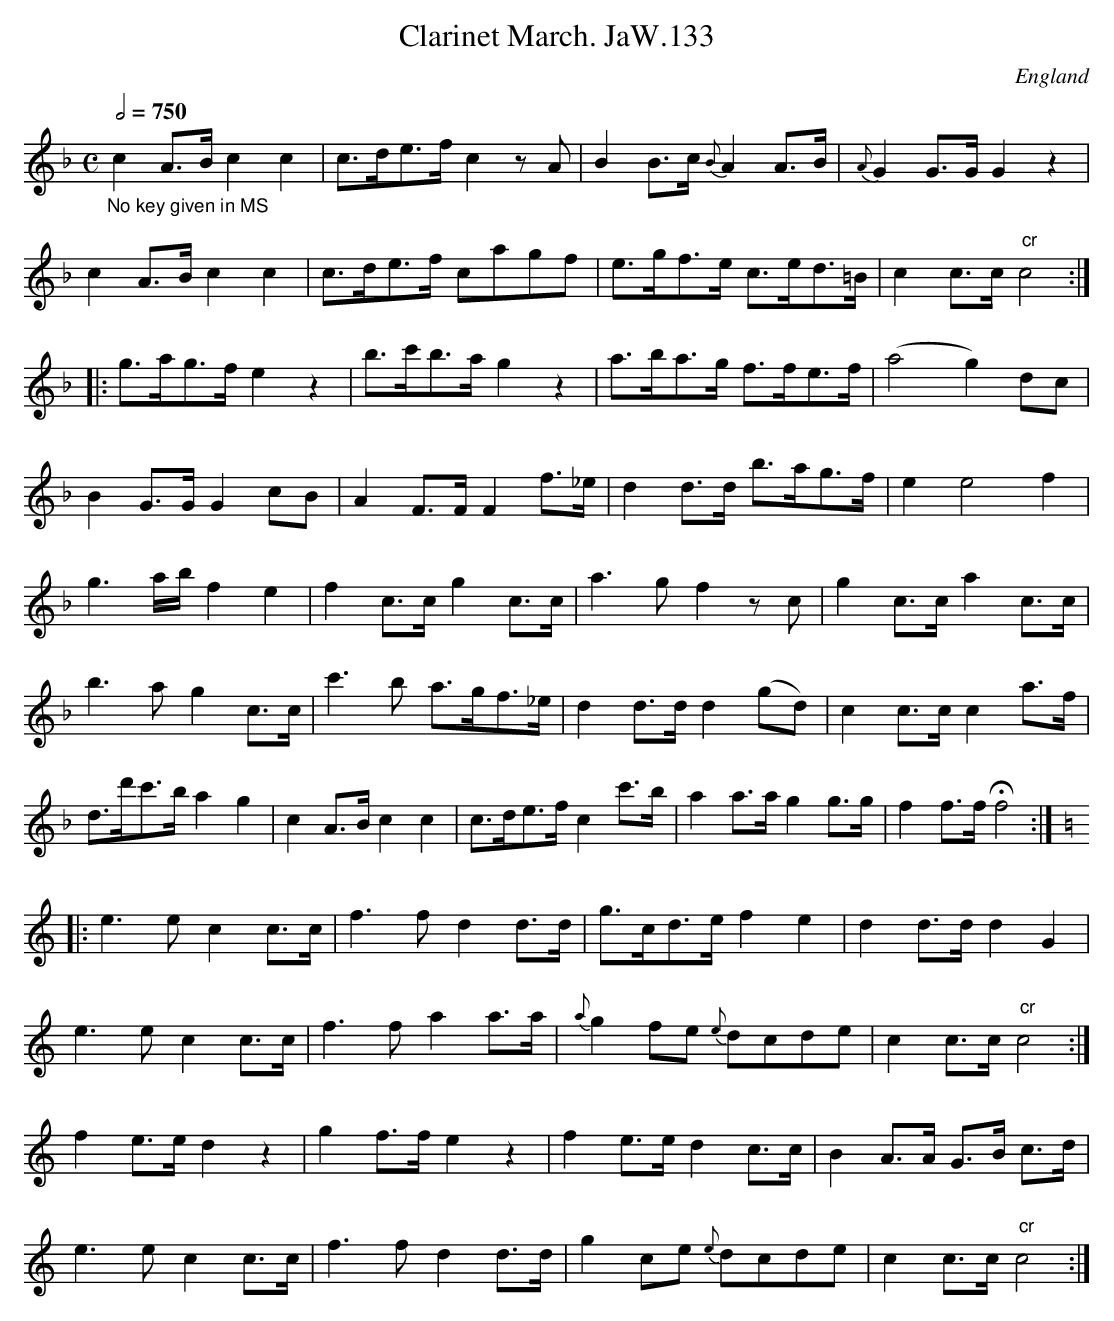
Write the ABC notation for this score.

X:1
T:Clarinet March. JaW.133
M:C
L:1/8
Q:1/2=750
O:England
K:F major
"_No key given in MS"c2A>B c2c2|c>de>f c2zA|\
B2B>c {B}A2A>B|{A}G2G>G G2z2|!
c2A>B c2c2|c>de>f cagf|e>gf>e c>ed>=B|c2c>c " cr"c4:|!
|:g>ag>f e2z2|b>c'b>a g2z2|a>ba>g f>fe>f|(a4 g2)dc|!
B2G>G G2cB|A2F>F F2f>_e|d2d>d b>ag>f|e2e4f2|!
g3a/b/ f2e2|f2c>c g2c>c|a3g f2zc|g2c>c a2c>c|!
b3a g2c>c|c'3b a>gf>_e|d2d>d d2(gd)|c2c>c c2a>f|!
d>d'c'>b a2g2|c2A>B c2c2|c>de>f c2c'>b|a2a>a g2g>g|f2f>f Hf4:|!
K:C
|:e3e c2c>c|f3f d2d>d|g>cd>e f2e2|d2d>d d2G2|!
e3e c2c>c|f3f a2a>a|{a}g2fe {e}dcde|c2c>c " cr"c4:|!
f2e>e d2z2|g2f>f e2z2|f2e>e d2c>c|B2A>A G>B c>d|!
e3e c2c>c|f3f d2d>d|g2ce {e}dcde|c2c>c " cr"c4:|
